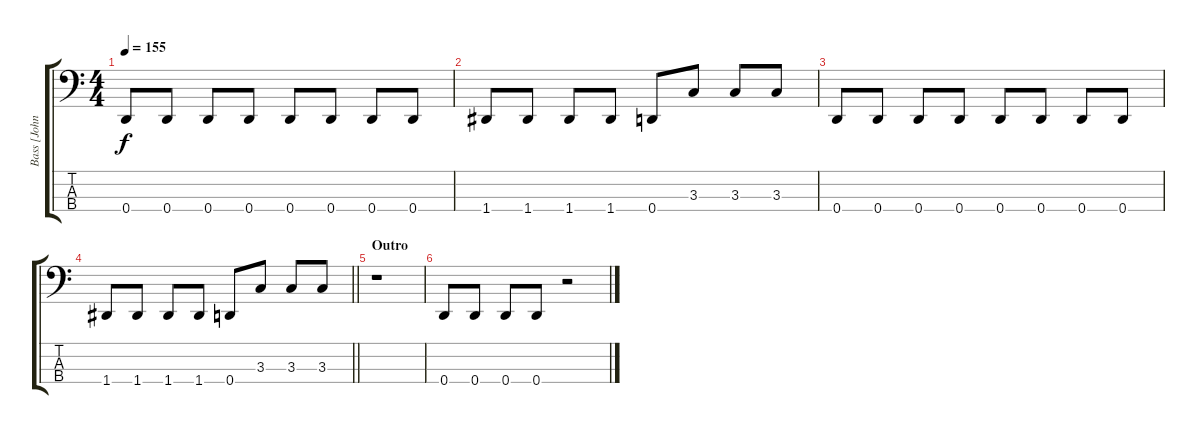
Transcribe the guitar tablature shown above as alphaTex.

\track ("Bass [John \"Tumor\" Fahnstock]" "Bass [John") {instrument electricbasspick}
\staff {score tabs}
\tuning (G2 D2 A1 D1) {hide}
\ts (4 4)
\tempo 155
\clef f4
\ks c
0.4.8{dy f} 0.4.8 0.4.8 0.4.8 0.4.8 0.4.8 0.4.8 0.4.8 |
1.4.8 1.4.8 1.4.8 1.4.8 0.4.8 3.3.8 3.3.8 3.3.8 |
0.4.8 0.4.8 0.4.8 0.4.8 0.4.8 0.4.8 0.4.8 0.4.8 |
\barLineRight lightlight
1.4.8 1.4.8 1.4.8 1.4.8 0.4.8 3.3.8 3.3.8 3.3.8 |
\section ("" "Outro")
r.1 |
0.4.8 0.4.8 0.4.8 0.4.8 r.2
